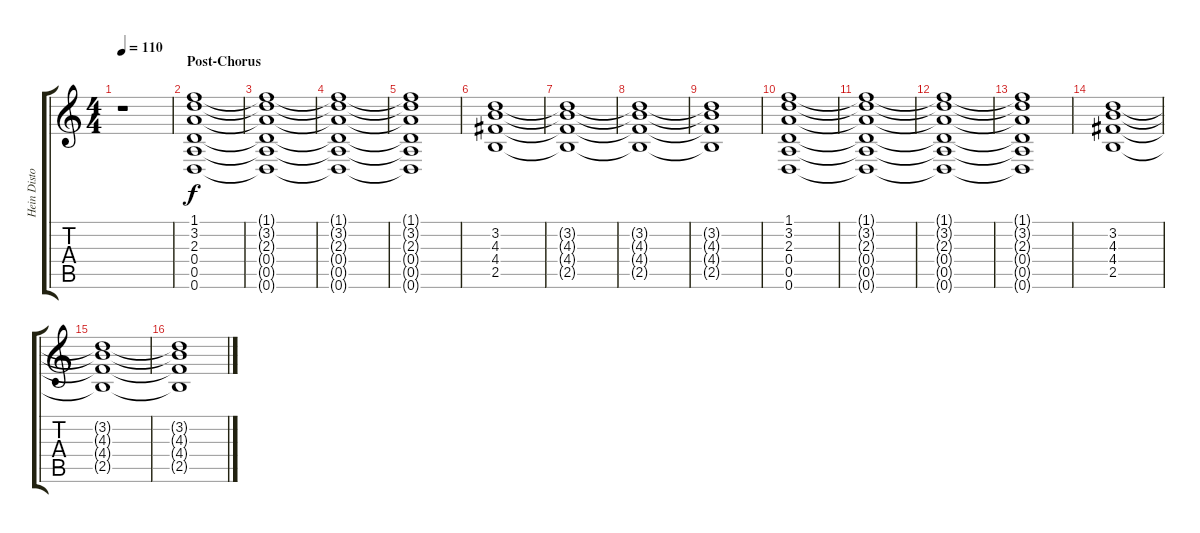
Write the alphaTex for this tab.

\track ("Hein Distortion 2" "Hein Disto") {instrument distortionguitar}
\staff {score tabs}
\tuning (E4 B3 G3 D3 A2 D2) {hide}
\ts (4 4)
\tempo 110
\clef g2
\ks c
r.1{dy f} |
\section ("" "Post-Chorus")
(1.1 3.2 2.3 0.4 0.5 0.6).1 |
(1.1{t} 3.2{t} 2.3{t} 0.4{t} 0.5{t} 0.6{t}).1 |
(1.1{t} 3.2{t} 2.3{t} 0.4{t} 0.5{t} 0.6{t}).1 |
(1.1{t} 3.2{t} 2.3{t} 0.4{t} 0.5{t} 0.6{t}).1 |
(3.2 4.3 4.4 2.5).1 |
(3.2{t} 4.3{t} 4.4{t} 2.5{t}).1 |
(3.2{t} 4.3{t} 4.4{t} 2.5{t}).1 |
(3.2{t} 4.3{t} 4.4{t} 2.5{t}).1 |
(1.1 3.2 2.3 0.4 0.5 0.6).1 |
(1.1{t} 3.2{t} 2.3{t} 0.4{t} 0.5{t} 0.6{t}).1 |
(1.1{t} 3.2{t} 2.3{t} 0.4{t} 0.5{t} 0.6{t}).1 |
(1.1{t} 3.2{t} 2.3{t} 0.4{t} 0.5{t} 0.6{t}).1 |
(3.2 4.3 4.4 2.5).1 |
(3.2{t} 4.3{t} 4.4{t} 2.5{t}).1 |
(3.2{t} 4.3{t} 4.4{t} 2.5{t}).1
